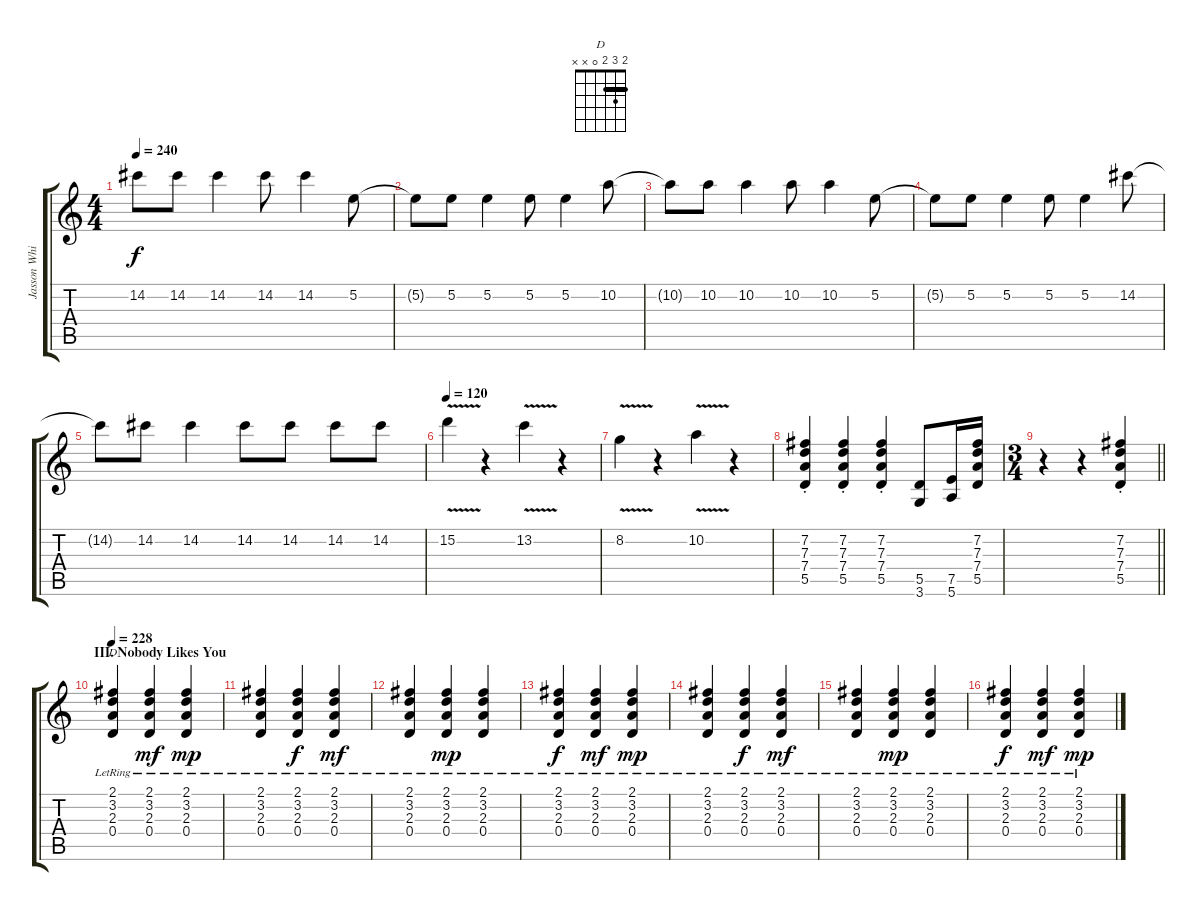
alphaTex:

\track ("Jasson Whilles" "Jasson Whi") {instrument distortionguitar}
\staff {score tabs}
\tuning (E4 B3 G3 D3 A2 E2) {hide}
\chord ("D" 2 3 2 0 x x) {barre 2}
\ts (4 4)
\tempo 240
\clef g2
\ks c
14.2{t}.8{dy f} 14.2.8 14.2.4 14.2.8 14.2.4 5.2.8 |
5.2{t}.8 5.2.8 5.2.4 5.2.8 5.2.4 10.2.8 |
10.2{t}.8 10.2.8 10.2.4 10.2.8 10.2.4 5.2.8 |
5.2{t}.8 5.2.8 5.2.4 5.2.8 5.2.4 14.2.8 |
14.2{t}.8 14.2.8 14.2.4 14.2.8 14.2.8 14.2.8 14.2.8 |
\tempo 120
15.2{v}.4 r.4 13.2{v}.4 r.4 |
8.2{v}.4 r.4 10.2{v}.4 r.4 |
(7.2{st} 7.3{st} 7.4{st} 5.5{st}).4 (7.2{st} 7.3{st} 7.4{st} 5.5{st}).4 (7.2{st} 7.3{st} 7.4{st} 5.5{st}).4 (5.5 3.6).8 (7.5 5.6).16 (7.2 7.3 7.4 5.5).16 |
\ts (3 4)
\barLineRight lightlight
r.4 r.4 (7.2{st} 7.3{st} 7.4{st} 5.5{st}).4 |
\section ("" "III. Nobody Likes You")
\tempo 228
(2.1{lr} 3.2{lr} 2.3{lr} 0.4{lr}).4{ch "D"} (2.1{lr} 3.2{lr} 2.3{lr} 0.4{lr}).4{dy mf} (2.1{lr} 3.2{lr} 2.3{lr} 0.4{lr}).4{dy mp} |
(2.1{lr} 3.2{lr} 2.3{lr} 0.4{lr}).4 (2.1{lr} 3.2{lr} 2.3{lr} 0.4{lr}).4{dy f} (2.1{lr} 3.2{lr} 2.3{lr} 0.4{lr}).4{dy mf} |
(2.1{lr} 3.2{lr} 2.3{lr} 0.4{lr}).4 (2.1{lr} 3.2{lr} 2.3{lr} 0.4{lr}).4{dy mp} (2.1{lr} 3.2{lr} 2.3{lr} 0.4{lr}).4 |
(2.1{lr} 3.2{lr} 2.3{lr} 0.4{lr}).4{dy f} (2.1{lr} 3.2{lr} 2.3{lr} 0.4{lr}).4{dy mf} (2.1{lr} 3.2{lr} 2.3{lr} 0.4{lr}).4{dy mp} |
(2.1{lr} 3.2{lr} 2.3{lr} 0.4{lr}).4 (2.1{lr} 3.2{lr} 2.3{lr} 0.4{lr}).4{dy f} (2.1{lr} 3.2{lr} 2.3{lr} 0.4{lr}).4{dy mf} |
(2.1{lr} 3.2{lr} 2.3{lr} 0.4{lr}).4 (2.1{lr} 3.2{lr} 2.3{lr} 0.4{lr}).4{dy mp} (2.1{lr} 3.2{lr} 2.3{lr} 0.4{lr}).4 |
(2.1{lr} 3.2{lr} 2.3{lr} 0.4{lr}).4{dy f} (2.1{lr} 3.2{lr} 2.3{lr} 0.4{lr}).4{dy mf} (2.1{lr} 3.2{lr} 2.3{lr} 0.4{lr}).4{dy mp}
